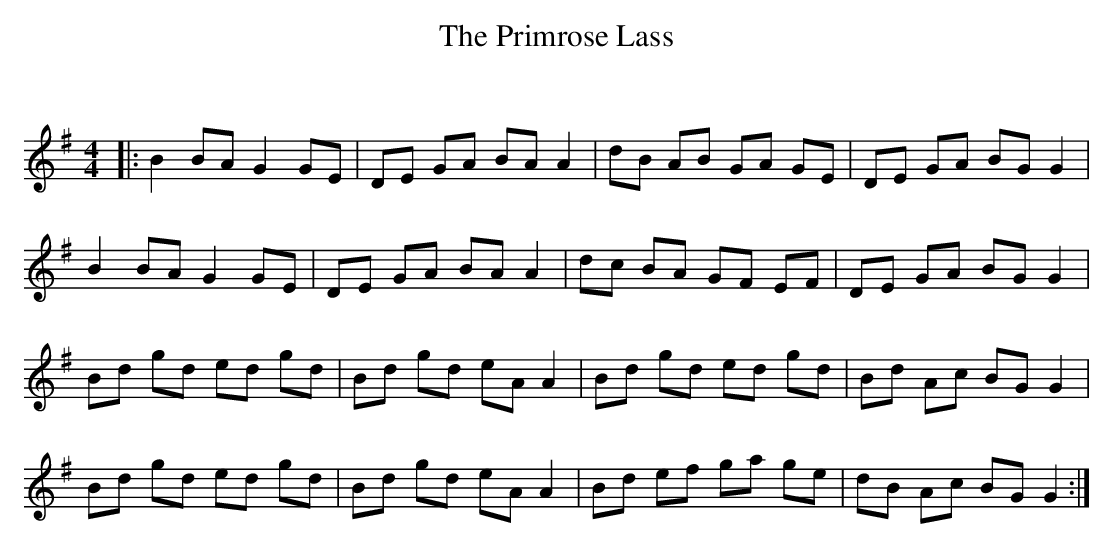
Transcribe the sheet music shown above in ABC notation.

X:1
T: The Primrose Lass
C:
Q: 232
K:G
M:4/4
L:1/8
|:B2 BA G2 GE|DE GA BA A2|dB AB GA GE|DE GA BG G2|
B2 BA G2 GE|DE GA BA A2|dc BA GF EF|DE GA BG G2|
Bd gd ed gd|Bd gd eA A2|Bd gd ed gd|Bd Ac BG G2|
Bd gd ed gd|Bd gd eA A2|Bd ef ga ge|dB Ac BG G2:|
